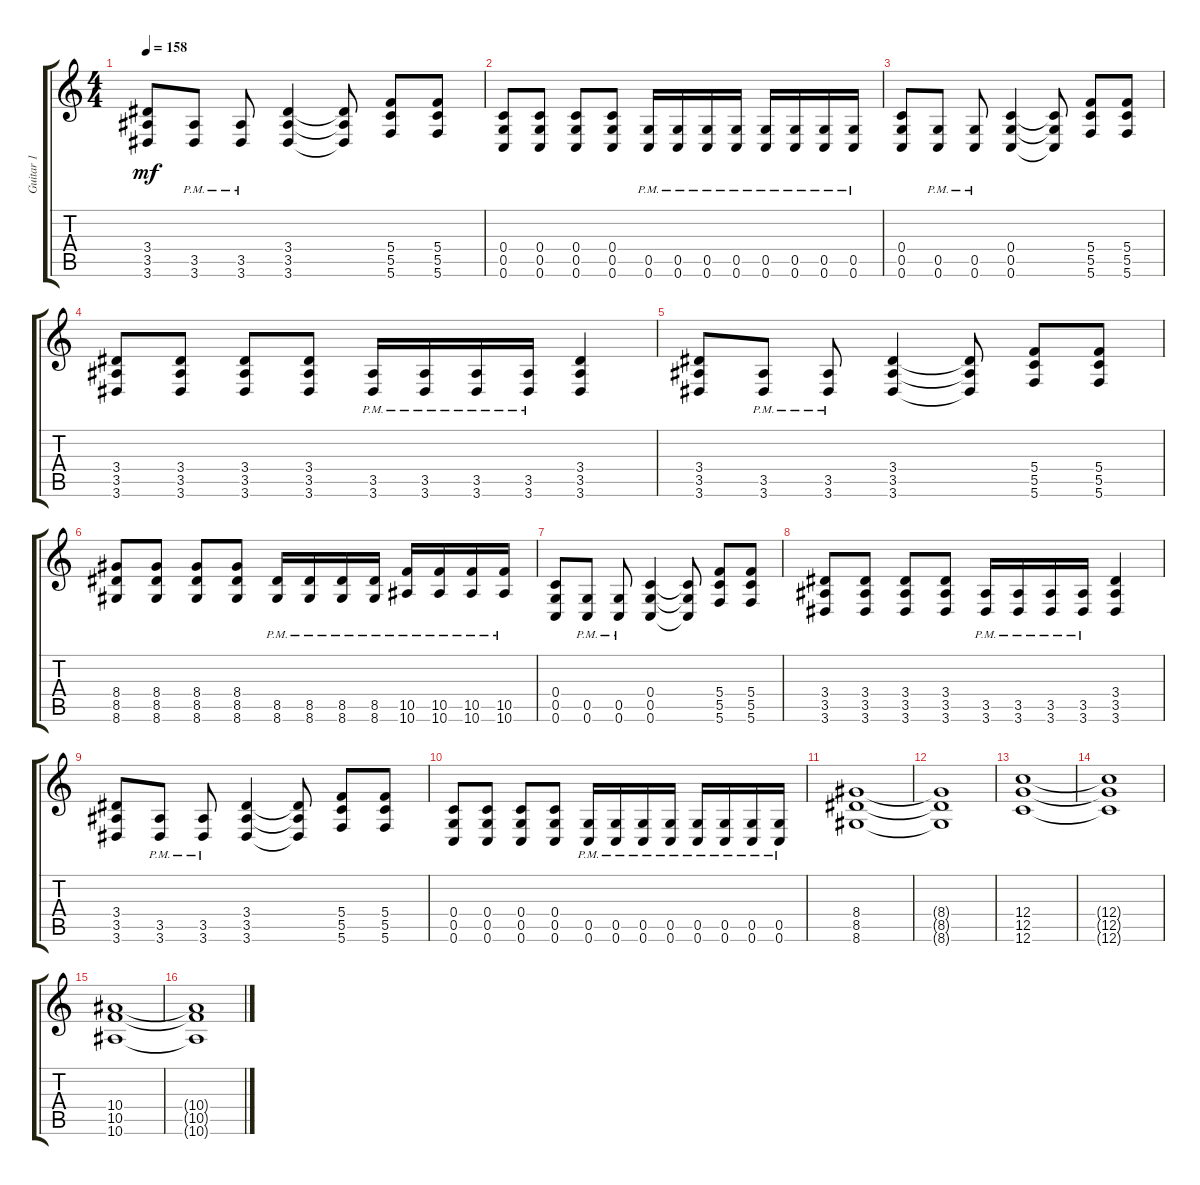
\track ("Guitar 1" "Guitar 1") {instrument distortionguitar}
\staff {score tabs}
\tuning (D4 A3 F3 C3 G2 C2) {hide}
\ts (4 4)
\tempo 158
\clef g2
\ks c
(3.4 3.5 3.6).8{dy mf} (3.5{pm} 3.6{pm}).8 (3.5{pm} 3.6{pm}).8 (3.4 3.5 3.6).4 (3.4{t} 3.5{t} 3.6{t}).8 (5.4 5.5 5.6).8 (5.4 5.5 5.6).8 |
(0.4 0.5 0.6).8 (0.4 0.5 0.6).8 (0.4 0.5 0.6).8 (0.4 0.5 0.6).8 (0.5{pm} 0.6{pm}).16 (0.5{pm} 0.6{pm}).16 (0.5{pm} 0.6{pm}).16 (0.5{pm} 0.6{pm}).16 (0.5{pm} 0.6{pm}).16 (0.5{pm} 0.6{pm}).16 (0.5{pm} 0.6{pm}).16 (0.5{pm} 0.6{pm}).16 |
(0.4 0.5 0.6).8 (0.5{pm} 0.6{pm}).8 (0.5{pm} 0.6{pm}).8 (0.4 0.5 0.6).4 (0.4{t} 0.5{t} 0.6{t}).8 (5.4 5.5 5.6).8 (5.4 5.5 5.6).8 |
(3.4 3.5 3.6).8 (3.4 3.5 3.6).8 (3.4 3.5 3.6).8 (3.4 3.5 3.6).8 (3.5{pm} 3.6{pm}).16 (3.5{pm} 3.6{pm}).16 (3.5{pm} 3.6{pm}).16 (3.5{pm} 3.6{pm}).16 (3.4 3.5 3.6).4 |
(3.4 3.5 3.6).8 (3.5{pm} 3.6{pm}).8 (3.5{pm} 3.6{pm}).8 (3.4 3.5 3.6).4 (3.4{t} 3.5{t} 3.6{t}).8 (5.4 5.5 5.6).8 (5.4 5.5 5.6).8 |
(8.4 8.5 8.6).8 (8.4 8.5 8.6).8 (8.4 8.5 8.6).8 (8.4 8.5 8.6).8 (8.5{pm} 8.6{pm}).16 (8.5{pm} 8.6{pm}).16 (8.5{pm} 8.6{pm}).16 (8.5{pm} 8.6{pm}).16 (10.5{pm} 10.6{pm}).16 (10.5{pm} 10.6{pm}).16 (10.5{pm} 10.6{pm}).16 (10.5{pm} 10.6{pm}).16 |
(0.4 0.5 0.6).8 (0.5{pm} 0.6{pm}).8 (0.5{pm} 0.6{pm}).8 (0.4 0.5 0.6).4 (0.4{t} 0.5{t} 0.6{t}).8 (5.4 5.5 5.6).8 (5.4 5.5 5.6).8 |
(3.4 3.5 3.6).8 (3.4 3.5 3.6).8 (3.4 3.5 3.6).8 (3.4 3.5 3.6).8 (3.5{pm} 3.6{pm}).16 (3.5{pm} 3.6{pm}).16 (3.5{pm} 3.6{pm}).16 (3.5{pm} 3.6{pm}).16 (3.4 3.5 3.6).4 |
(3.4 3.5 3.6).8 (3.5{pm} 3.6{pm}).8 (3.5{pm} 3.6{pm}).8 (3.4 3.5 3.6).4 (3.4{t} 3.5{t} 3.6{t}).8 (5.4 5.5 5.6).8 (5.4 5.5 5.6).8 |
(0.4 0.5 0.6).8 (0.4 0.5 0.6).8 (0.4 0.5 0.6).8 (0.4 0.5 0.6).8 (0.5{pm} 0.6{pm}).16 (0.5{pm} 0.6{pm}).16 (0.5{pm} 0.6{pm}).16 (0.5{pm} 0.6{pm}).16 (0.5{pm} 0.6{pm}).16 (0.5{pm} 0.6{pm}).16 (0.5{pm} 0.6{pm}).16 (0.5{pm} 0.6{pm}).16 |
(8.4 8.5 8.6).1 |
(8.4{t} 8.5{t} 8.6{t}).1 |
(12.4 12.5 12.6).1 |
(12.4{t} 12.5{t} 12.6{t}).1 |
(10.4 10.5 10.6).1 |
(10.4{t} 10.5{t} 10.6{t}).1
